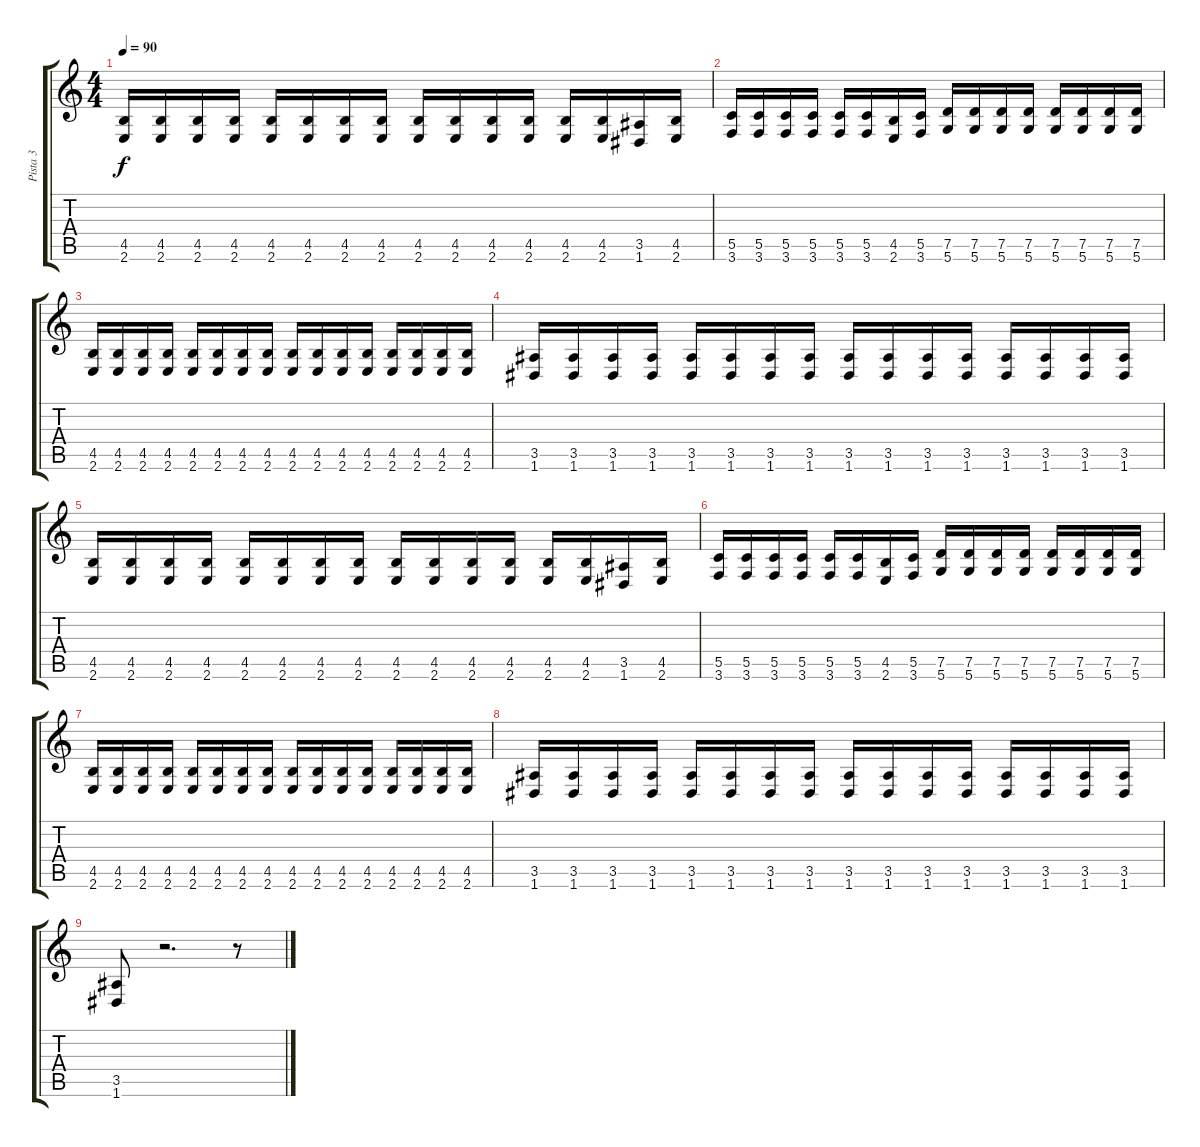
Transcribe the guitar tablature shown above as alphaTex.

\track ("Pista 3" "Pista 3") {instrument distortionguitar}
\staff {score tabs}
\tuning (D4 A3 F3 C3 G2 D2) {hide}
\ts (4 4)
\tempo 90
\clef g2
\ks c
(4.5 2.6).16{dy f} (4.5 2.6).16 (4.5 2.6).16 (4.5 2.6).16 (4.5 2.6).16 (4.5 2.6).16 (4.5 2.6).16 (4.5 2.6).16 (4.5 2.6).16 (4.5 2.6).16 (4.5 2.6).16 (4.5 2.6).16 (4.5 2.6).16 (4.5 2.6).16 (3.5 1.6).16 (4.5 2.6).16 |
(5.5 3.6).16 (5.5 3.6).16 (5.5 3.6).16 (5.5 3.6).16 (5.5 3.6).16 (5.5 3.6).16 (4.5 2.6).16 (5.5 3.6).16 (7.5 5.6).16 (7.5 5.6).16 (7.5 5.6).16 (7.5 5.6).16 (7.5 5.6).16 (7.5 5.6).16 (7.5 5.6).16 (7.5 5.6).16 |
(4.5 2.6).16 (4.5 2.6).16 (4.5 2.6).16 (4.5 2.6).16 (4.5 2.6).16 (4.5 2.6).16 (4.5 2.6).16 (4.5 2.6).16 (4.5 2.6).16 (4.5 2.6).16 (4.5 2.6).16 (4.5 2.6).16 (4.5 2.6).16 (4.5 2.6).16 (4.5 2.6).16 (4.5 2.6).16 |
(3.5 1.6).16 (3.5 1.6).16 (3.5 1.6).16 (3.5 1.6).16 (3.5 1.6).16 (3.5 1.6).16 (3.5 1.6).16 (3.5 1.6).16 (3.5 1.6).16 (3.5 1.6).16 (3.5 1.6).16 (3.5 1.6).16 (3.5 1.6).16 (3.5 1.6).16 (3.5 1.6).16 (3.5 1.6).16 |
(4.5 2.6).16 (4.5 2.6).16 (4.5 2.6).16 (4.5 2.6).16 (4.5 2.6).16 (4.5 2.6).16 (4.5 2.6).16 (4.5 2.6).16 (4.5 2.6).16 (4.5 2.6).16 (4.5 2.6).16 (4.5 2.6).16 (4.5 2.6).16 (4.5 2.6).16 (3.5 1.6).16 (4.5 2.6).16 |
(5.5 3.6).16 (5.5 3.6).16 (5.5 3.6).16 (5.5 3.6).16 (5.5 3.6).16 (5.5 3.6).16 (4.5 2.6).16 (5.5 3.6).16 (7.5 5.6).16 (7.5 5.6).16 (7.5 5.6).16 (7.5 5.6).16 (7.5 5.6).16 (7.5 5.6).16 (7.5 5.6).16 (7.5 5.6).16 |
(4.5 2.6).16 (4.5 2.6).16 (4.5 2.6).16 (4.5 2.6).16 (4.5 2.6).16 (4.5 2.6).16 (4.5 2.6).16 (4.5 2.6).16 (4.5 2.6).16 (4.5 2.6).16 (4.5 2.6).16 (4.5 2.6).16 (4.5 2.6).16 (4.5 2.6).16 (4.5 2.6).16 (4.5 2.6).16 |
(3.5 1.6).16 (3.5 1.6).16 (3.5 1.6).16 (3.5 1.6).16 (3.5 1.6).16 (3.5 1.6).16 (3.5 1.6).16 (3.5 1.6).16 (3.5 1.6).16 (3.5 1.6).16 (3.5 1.6).16 (3.5 1.6).16 (3.5 1.6).16 (3.5 1.6).16 (3.5 1.6).16 (3.5 1.6).16 |
(3.5 1.6).8 r.2{d} r.8
